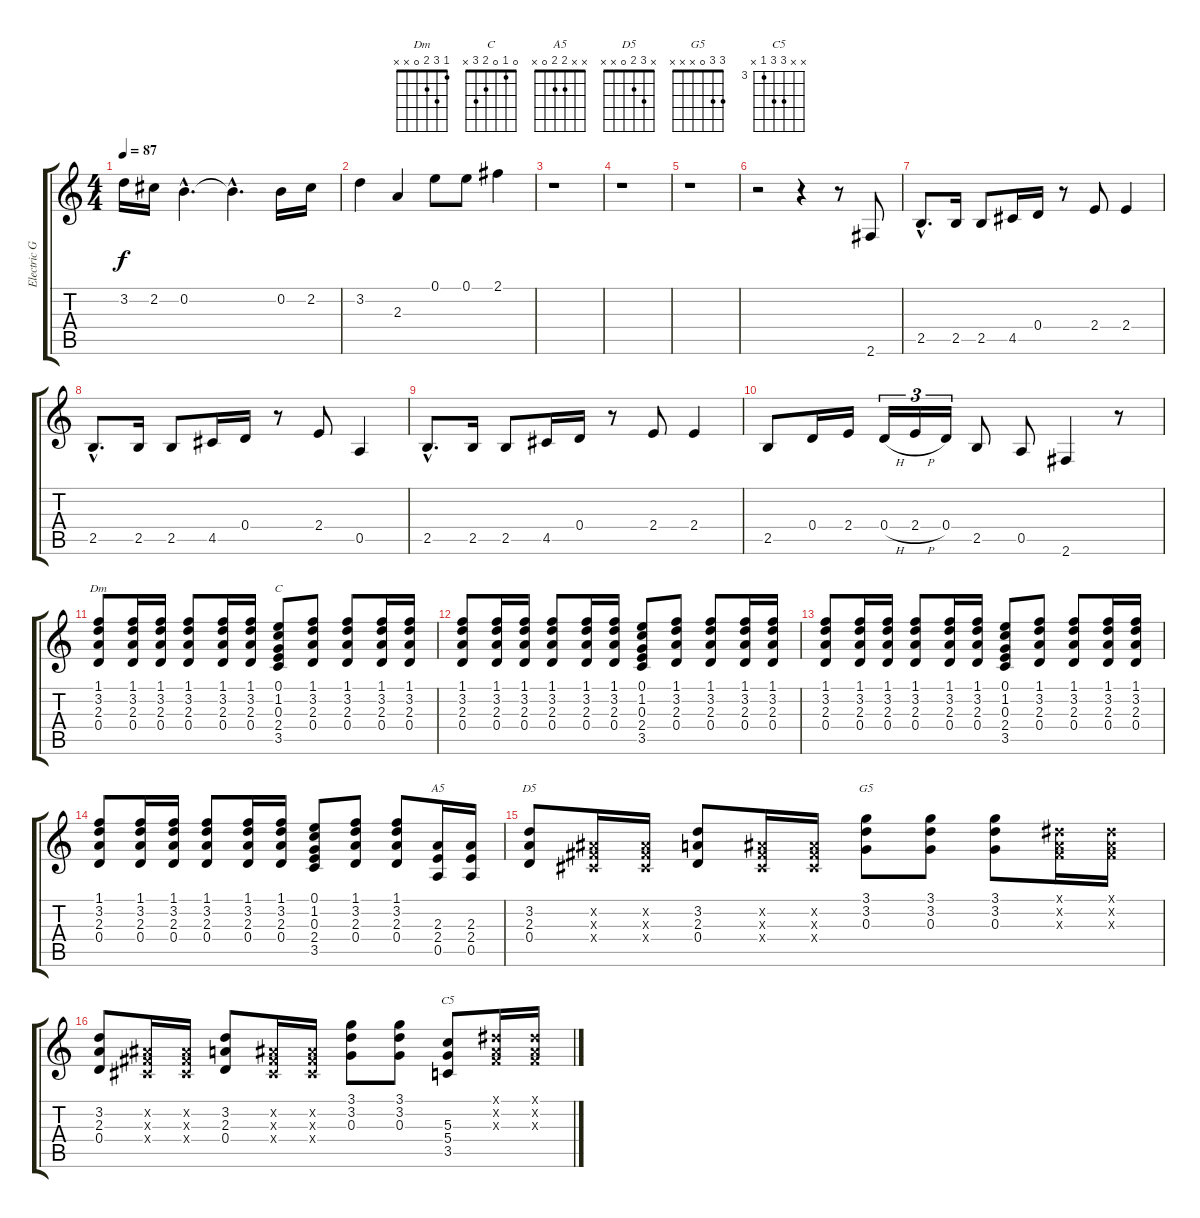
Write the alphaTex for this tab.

\track ("Electric Guitar" "Electric G") {instrument overdrivenguitar}
\staff {score tabs}
\tuning (E4 B3 G3 D3 A2 E2) {hide}
\chord ("Dm" 1 3 2 0 x x)
\chord ("C" 0 1 0 2 3 x)
\chord ("A5" x x 2 2 0 x)
\chord ("D5" x 3 2 0 x x)
\chord ("G5" 3 3 0 x x x)
\chord ("C5" x x 5 5 3 x) {firstfret 3}
\ts (4 4)
\tempo 87
\clef g2
\ks c
3.2.16{dy f} 2.2.16 0.2{hac}.4{d} 0.2{hac t}.4{d} 0.2.16 2.2.16 |
3.2.4 2.3.4 0.1.8 0.1.8 2.1.4 |
r.1 |
r.1 |
r.1 |
r.2 r.4 r.8 2.6.8 |
2.5{hac}.8{d} 2.5.16 2.5.8 4.5.16 0.4.16 r.8 2.4.8 2.4.4 |
2.5{hac}.8{d} 2.5.16 2.5.8 4.5.16 0.4.16 r.8 2.4.8 0.5.4 |
2.5{hac}.8{d} 2.5.16 2.5.8 4.5.16 0.4.16 r.8 2.4.8 2.4.4 |
2.5.8 0.4.16 2.4.16 0.4{h}.16{tu (3 2)} 2.4{h}.16{tu (3 2)} 0.4.16{tu (3 2)} 2.5.8 0.5.8 2.6.4 r.8 |
(1.1 3.2 2.3 0.4).8{ch "Dm"} (1.1 3.2 2.3 0.4).16 (1.1 3.2 2.3 0.4).16 (1.1 3.2 2.3 0.4).8 (1.1 3.2 2.3 0.4).16 (1.1 3.2 2.3 0.4).16 (0.1 1.2 0.3 2.4 3.5).8{ch "C"} (1.1 3.2 2.3 0.4).8 (1.1 3.2 2.3 0.4).8 (1.1 3.2 2.3 0.4).16 (1.1 3.2 2.3 0.4).16 |
(1.1 3.2 2.3 0.4).8 (1.1 3.2 2.3 0.4).16 (1.1 3.2 2.3 0.4).16 (1.1 3.2 2.3 0.4).8 (1.1 3.2 2.3 0.4).16 (1.1 3.2 2.3 0.4).16 (0.1 1.2 0.3 2.4 3.5).8 (1.1 3.2 2.3 0.4).8 (1.1 3.2 2.3 0.4).8 (1.1 3.2 2.3 0.4).16 (1.1 3.2 2.3 0.4).16 |
(1.1 3.2 2.3 0.4).8 (1.1 3.2 2.3 0.4).16 (1.1 3.2 2.3 0.4).16 (1.1 3.2 2.3 0.4).8 (1.1 3.2 2.3 0.4).16 (1.1 3.2 2.3 0.4).16 (0.1 1.2 0.3 2.4 3.5).8 (1.1 3.2 2.3 0.4).8 (1.1 3.2 2.3 0.4).8 (1.1 3.2 2.3 0.4).16 (1.1 3.2 2.3 0.4).16 |
(1.1 3.2 2.3 0.4).8 (1.1 3.2 2.3 0.4).16 (1.1 3.2 2.3 0.4).16 (1.1 3.2 2.3 0.4).8 (1.1 3.2 2.3 0.4).16 (1.1 3.2 2.3 0.4).16 (0.1 1.2 0.3 2.4 3.5).8 (1.1 3.2 2.3 0.4).8 (1.1 3.2 2.3 0.4).8 (2.3 2.4 0.5).16{ch "A5"} (2.3 2.4 0.5).16 |
(3.2 2.3 0.4).8{ch "D5"} (-1.2{x} -1.3{x} -1.4{x}).16 (-1.2{x} -1.3{x} -1.4{x}).16 (3.2 2.3 0.4).8 (-1.2{x} -1.3{x} -1.4{x}).16 (-1.2{x} -1.3{x} -1.4{x}).16 (3.1 3.2 0.3).8{ch "G5"} (3.1 3.2 0.3).8 (3.1 3.2 0.3).8 (-1.1{x} -1.2{x} -1.3{x}).16 (-1.1{x} -1.2{x} -1.3{x}).16 |
(3.2 2.3 0.4).8 (-1.2{x} -1.3{x} -1.4{x}).16 (-1.2{x} -1.3{x} -1.4{x}).16 (3.2 2.3 0.4).8 (-1.2{x} -1.3{x} -1.4{x}).16 (-1.2{x} -1.3{x} -1.4{x}).16 (3.1 3.2 0.3).8 (3.1 3.2 0.3).8 (5.3 5.4 3.5).8{ch "C5"} (-1.1{x} -1.2{x} -1.3{x}).16 (-1.1{x} -1.2{x} -1.3{x}).16
